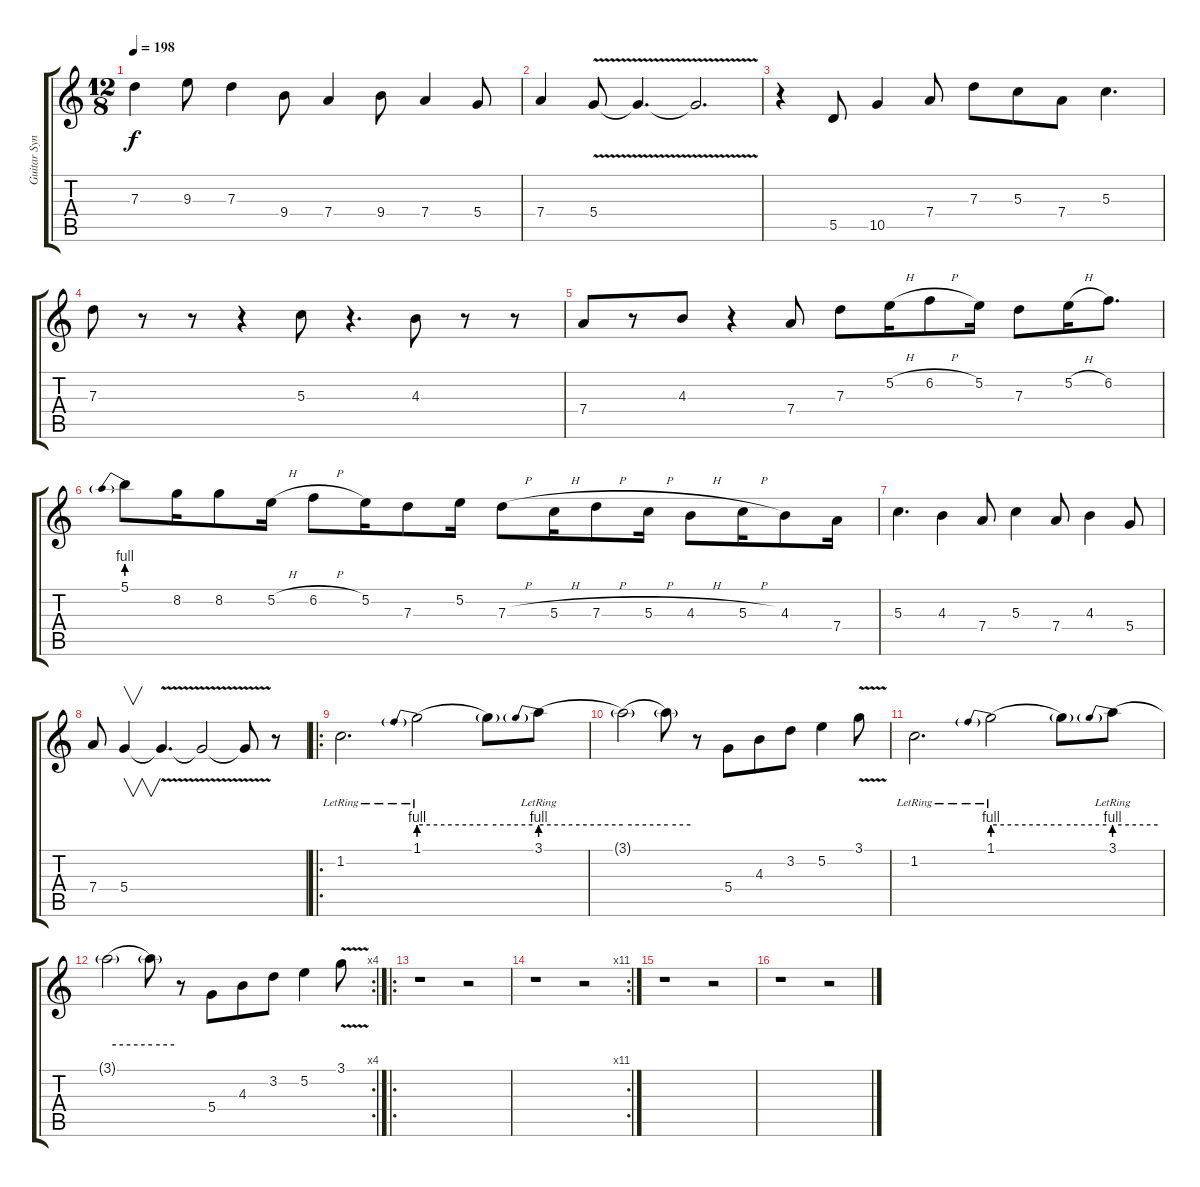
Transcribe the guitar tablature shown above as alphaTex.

\track ("Guitar Synth" "Guitar Syn") {instrument distortionguitar}
\staff {score tabs}
\tuning (E4 B3 G3 D3 A2 E2) {hide}
\ts (12 8)
\tempo 198
\clef g2
\ks c
7.3.4{dy f} 9.3.8 7.3.4 9.4.8 7.4.4 9.4.8 7.4.4 5.4.8 |
7.4.4 5.4{v}.8 5.4{v t}.4{d} 5.4{v t}.2{d} |
r.4 5.5.8 10.5.4 7.4.8 7.3.8 5.3.8 7.4.8 5.3.4{d} |
7.3.8 r.8 r.8 r.4 5.3.8 r.4{d} 4.3.8 r.8 r.8 |
7.4.8 r.8 4.3.8 r.4 7.4.8 7.3.8 5.2{h}.16 6.2{h}.8 5.2.16 7.3.8 5.2{h}.16 6.2.8{d} |
5.1{be (prebend 0 4 60 4)}.8 8.2.16 8.2.8 5.2{h}.16 6.2{h}.8 5.2.16 7.3.8 5.2.16 7.3{h}.8 5.3{h}.16 7.3{h}.8 5.3{h}.16 4.3{h}.8 5.3{h}.16 4.3.8 7.4.16 |
5.3.4{d} 4.3.4 7.4.8 5.3.4 7.4.8 4.3.4 5.4.8 |
7.4.8 5.4.4{v} 5.4{v t}.4{d} 5.4{v t}.2 5.4{t}.8 r.8 |
\ro
1.2{lr}.2{d} 1.1{be (prebend 0 4 60 4) lr}.2 1.1{be (hold 0 4 60 4) t}.8 3.1{be (prebend 0 4 60 4) lr}.8 |
3.1{be (hold 0 4 60 4) t}.2 3.1{be (hold 0 4 60 4) t}.8 r.8 5.4.8 4.3.8 3.2.8 5.2.4 3.1{v}.8 |
1.2{lr}.2{d} 1.1{be (prebend 0 4 60 4) lr}.2 1.1{be (hold 0 4 60 4) t}.8 3.1{be (prebend 0 4 60 4) lr}.8 |
\rc 4
3.1{be (hold 0 4 60 4) t}.2 3.1{be (hold 0 4 60 4) t}.8 r.8 5.4.8 4.3.8 3.2.8 5.2.4 3.1{v}.8 |
\ro
r.1 r.2 |
\rc 11
r.1 r.2 |
r.1 r.2 |
r.1 r.2
